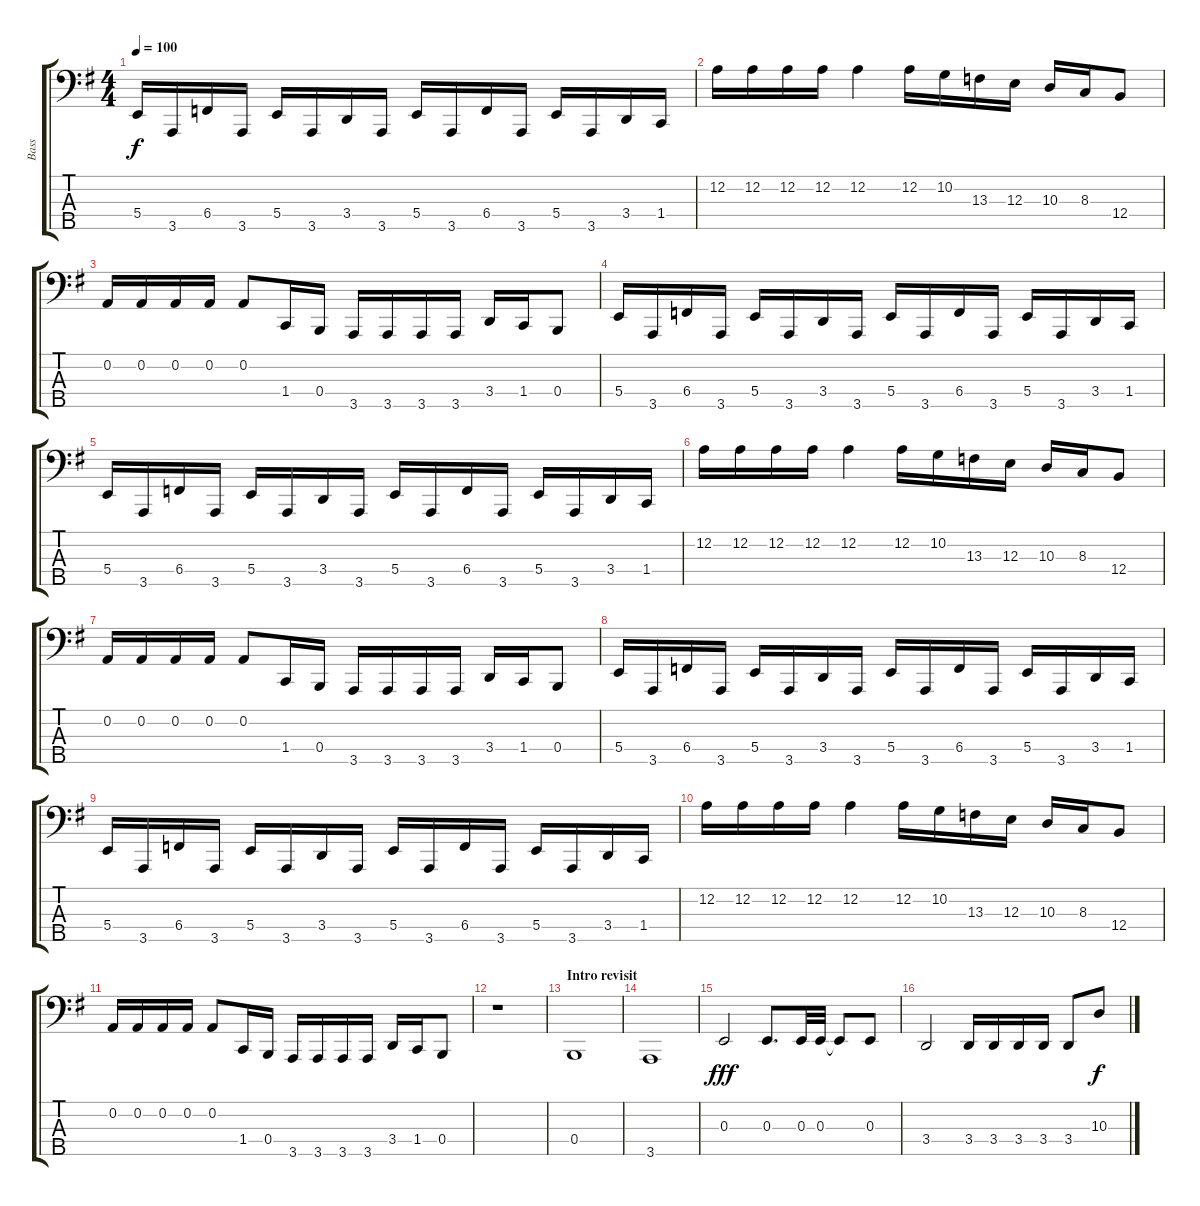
\track ("Bass" "Bass") {instrument electricbasspick}
\staff {score tabs}
\tuning (D2 A1 E1 B0 Gb0) {hide}
\ts (4 4)
\tempo 100
\clef f4
\ks eminor
5.4.16{dy f} 3.5.16 6.4.16 3.5.16 5.4.16 3.5.16 3.4.16 3.5.16 5.4.16 3.5.16 6.4.16 3.5.16 5.4.16 3.5.16 3.4.16 1.4.16 |
12.2.16 12.2.16 12.2.16 12.2.16 12.2.4 12.2.16 10.2.16 13.3.16 12.3.16 10.3.16 8.3.16 12.4.8 |
0.2.16 0.2.16 0.2.16 0.2.16 0.2.8 1.4.16 0.4.16 3.5.16 3.5.16 3.5.16 3.5.16 3.4.16 1.4.16 0.4.8 |
5.4.16 3.5.16 6.4.16 3.5.16 5.4.16 3.5.16 3.4.16 3.5.16 5.4.16 3.5.16 6.4.16 3.5.16 5.4.16 3.5.16 3.4.16 1.4.16 |
5.4.16 3.5.16 6.4.16 3.5.16 5.4.16 3.5.16 3.4.16 3.5.16 5.4.16 3.5.16 6.4.16 3.5.16 5.4.16 3.5.16 3.4.16 1.4.16 |
12.2.16 12.2.16 12.2.16 12.2.16 12.2.4 12.2.16 10.2.16 13.3.16 12.3.16 10.3.16 8.3.16 12.4.8 |
0.2.16 0.2.16 0.2.16 0.2.16 0.2.8 1.4.16 0.4.16 3.5.16 3.5.16 3.5.16 3.5.16 3.4.16 1.4.16 0.4.8 |
5.4.16 3.5.16 6.4.16 3.5.16 5.4.16 3.5.16 3.4.16 3.5.16 5.4.16 3.5.16 6.4.16 3.5.16 5.4.16 3.5.16 3.4.16 1.4.16 |
5.4.16 3.5.16 6.4.16 3.5.16 5.4.16 3.5.16 3.4.16 3.5.16 5.4.16 3.5.16 6.4.16 3.5.16 5.4.16 3.5.16 3.4.16 1.4.16 |
12.2.16 12.2.16 12.2.16 12.2.16 12.2.4 12.2.16 10.2.16 13.3.16 12.3.16 10.3.16 8.3.16 12.4.8 |
0.2.16 0.2.16 0.2.16 0.2.16 0.2.8 1.4.16 0.4.16 3.5.16 3.5.16 3.5.16 3.5.16 3.4.16 1.4.16 0.4.8 |
r.1 |
\section ("" "Intro revisit")
0.4.1 |
3.5.1 |
0.3.2{dy fff} 0.3.8{d} 0.3.32 0.3.32 0.3{t}.8 0.3.8 |
3.4.2 3.4.16 3.4.16 3.4.16 3.4.16 3.4.8 10.3{ss}.8{dy f}
